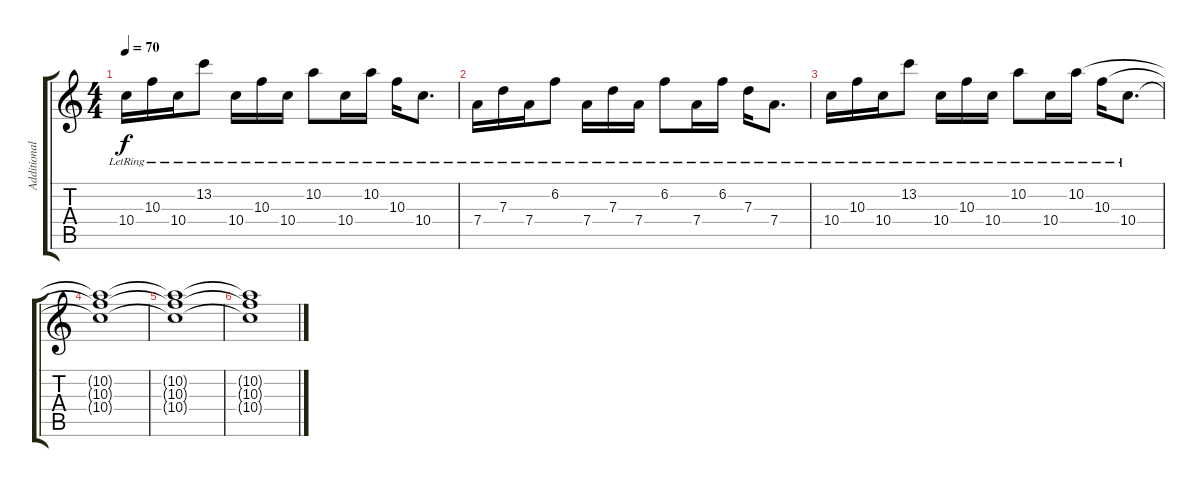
\track ("Additional Clean 1" "Additional") {instrument electricguitarjazz}
\staff {score tabs}
\tuning (E4 B3 G3 D3 A2 E2) {hide}
\ts (4 4)
\tempo 70
\clef g2
\ks c
10.4{lr}.16{dy f} 10.3{lr}.16 10.4{lr}.16 13.2{lr}.8 10.4{lr}.16 10.3{lr}.16 10.4{lr}.16 10.2{lr}.8 10.4{lr}.16 10.2{lr}.16 10.3{lr}.16 10.4{lr}.8{d} |
7.4{lr}.16 7.3{lr}.16 7.4{lr}.16 6.2{lr}.8 7.4{lr}.16 7.3{lr}.16 7.4{lr}.16 6.2{lr}.8 7.4{lr}.16 6.2{lr}.16 7.3{lr}.16 7.4{lr}.8{d} |
10.4{lr}.16 10.3{lr}.16 10.4{lr}.16 13.2{lr}.8 10.4{lr}.16 10.3{lr}.16 10.4{lr}.16 10.2{lr}.8 10.4{lr}.16 10.2{lr}.16 10.3{lr}.16 10.4{lr}.8{d} |
(10.2{t} 10.3{t} 10.4{t}).1 |
(10.2{t} 10.3{t} 10.4{t}).1 |
(10.2{t} 10.3{t} 10.4{t}).1
